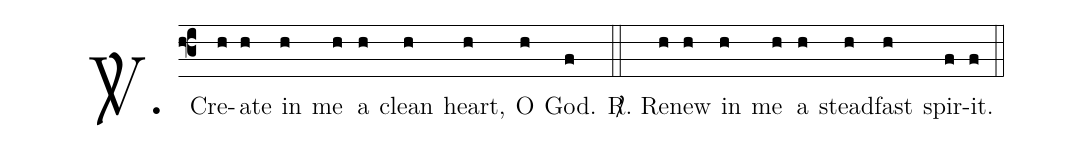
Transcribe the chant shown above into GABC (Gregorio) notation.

%%
(f3) <sp>\Vbar.</sp> Cre(h)ate(h) in(h) me(h) a(h) clean(h) heart,(h) O(h) God.(f) (::)
<sp>\Rbar.</sp> Re(h)new(h) in(h) me(h) a(h) stead(h)fast(h) spir(f)it.(f) (::)
